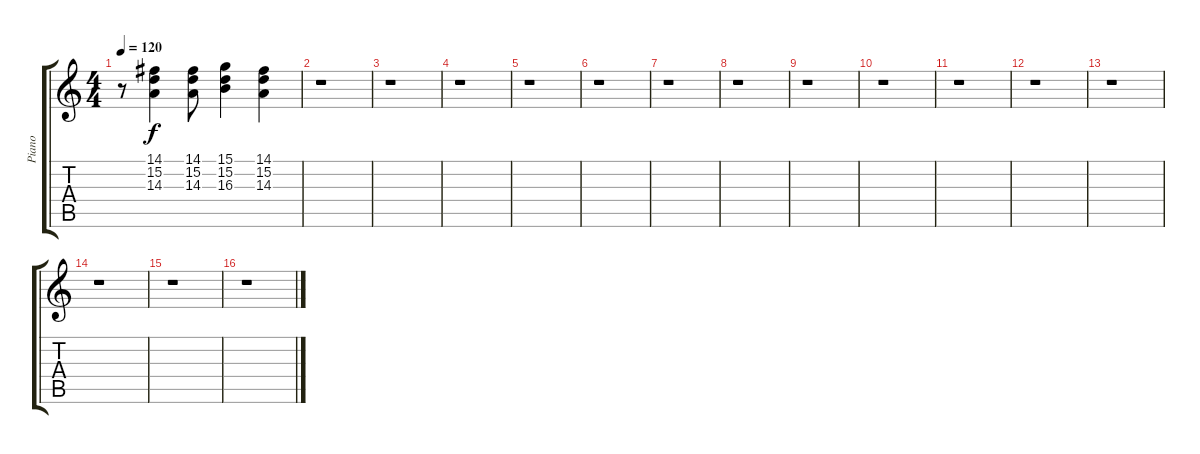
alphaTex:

\track ("Piano" "Piano") {instrument acousticgrandpiano}
\staff {score tabs}
\tuning (E4 B3 G3 D3 A2 E2) {hide}
\ts (4 4)
\tempo 120
\clef g2
\ks c
r.8{dy f} (14.1 15.2 14.3).4 (14.1 15.2 14.3).8 (15.1 15.2 16.3).4 (14.1 15.2 14.3).4 |
r.1 |
r.1 |
r.1 |
r.1 |
r.1 |
r.1 |
r.1 |
r.1 |
r.1 |
r.1 |
r.1 |
r.1 |
r.1 |
r.1 |
r.1
